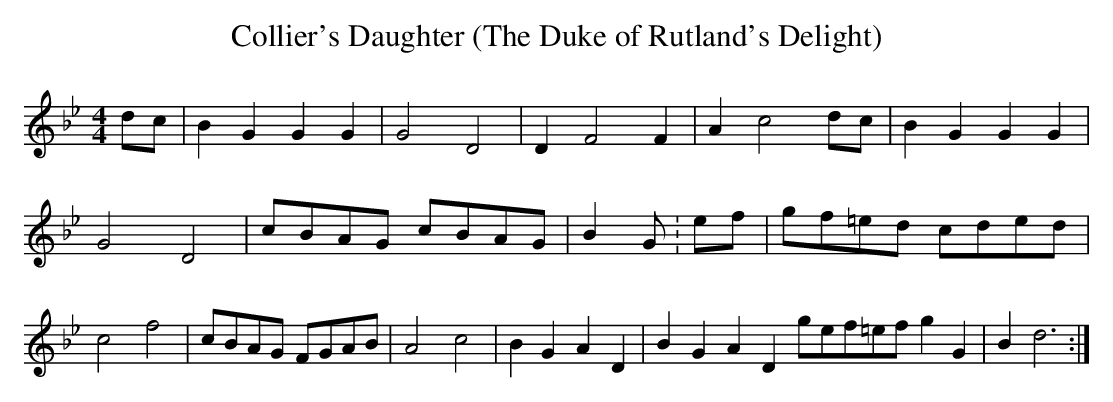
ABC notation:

X:1
T:Collier's Daughter (The Duke of Rutland's Delight)
M:4/4
L:1/8
K:Gm
dc|B2 G2 G2 G2|G4 D4|D2 F4 F2|A2 c4 dc|B2 G2 G2 G2|G4 D4|cBAG cBAG |B2 G : ef|gf=ed cded| c4 f4| cBAG FGAB| A4 c4|B2 G2 A2 D2| B2 G2 A2 D2 gef=ef g2 G2 | B2 d6:|
